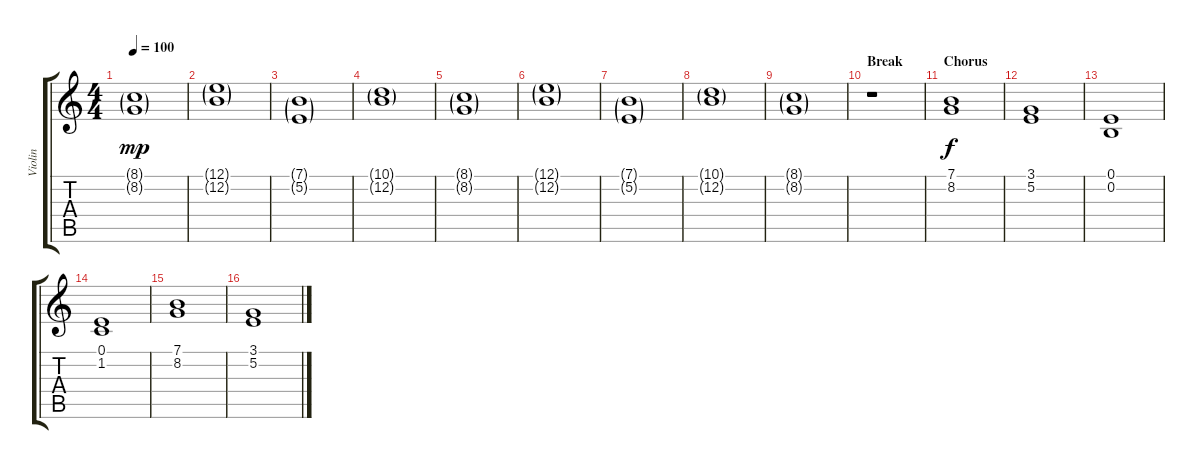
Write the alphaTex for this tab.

\track ("Violin" "Violin") {instrument violin}
\staff {score tabs}
\tuning (E4 B3 G3 D3 A2 E2) {hide}
\ts (4 4)
\tempo 100
\clef g2
\ks c
(8.1{g} 8.2{g}).1{dy mp} |
(12.1{g} 12.2{g}).1 |
(7.1{g} 5.2{g}).1 |
(10.1{g} 12.2{g}).1 |
(8.1{g} 8.2{g}).1 |
(12.1{g} 12.2{g}).1 |
(7.1{g} 5.2{g}).1 |
(10.1{g} 12.2{g}).1 |
(8.1{g} 8.2{g}).1 |
\section ("" "Break")
r.1 |
\section ("" "Chorus")
(7.1 8.2).1{dy f} |
(3.1 5.2).1 |
(0.1 0.2).1 |
(0.1 1.2).1 |
(7.1 8.2).1 |
(3.1 5.2).1
